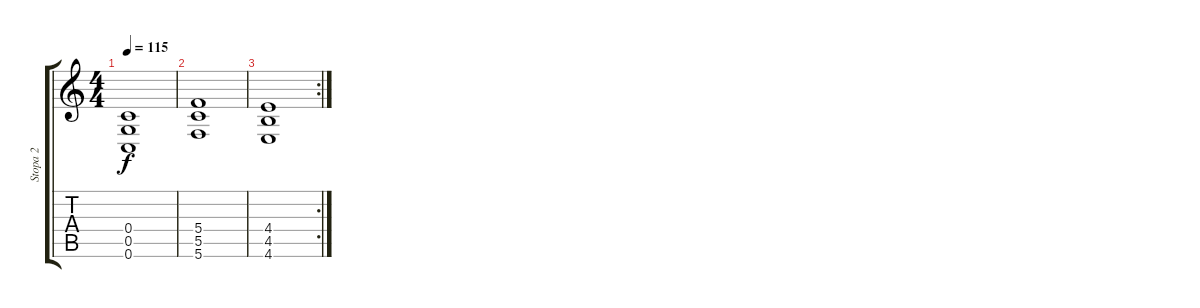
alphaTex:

\track ("Stopa 2" "Stopa 2") {instrument distortionguitar}
\staff {score tabs}
\tuning (D4 A3 F3 C3 G2 C2) {hide}
\ts (4 4)
\tempo 115
\clef g2
\ks c
(0.4 0.5 0.6).1{dy f} |
(5.4 5.5 5.6).1 |
\rc 2
(4.4 4.5 4.6).1
